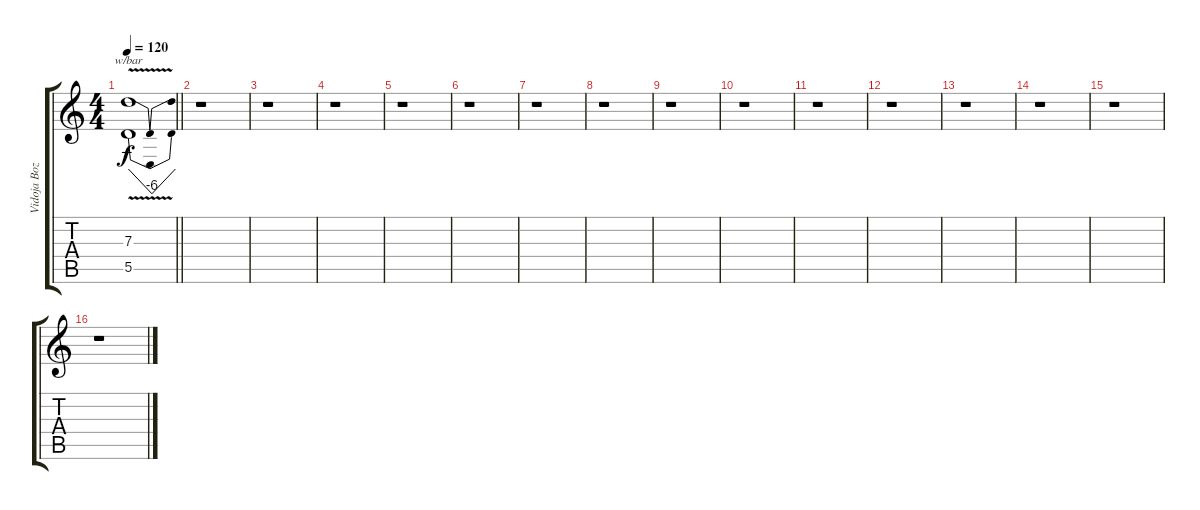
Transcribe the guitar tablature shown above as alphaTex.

\track ("Vidoja Bozinovic-Dzindzer-solo gitara" "Vidoja Boz") {instrument distortionguitar}
\staff {score tabs}
\tuning (E4 B3 G3 D3 A2 E2) {hide}
\ts (4 4)
\tempo 120
\clef g2
\barLineRight lightlight
\ks c
(7.3 5.5{v}).1{tbe (dip default 0 0 30 -24 60 0) dy f} |
r.1 |
r.1 |
r.1 |
r.1 |
r.1 |
r.1 |
r.1 |
r.1 |
r.1 |
r.1 |
r.1 |
r.1 |
r.1 |
r.1 |
r.1
